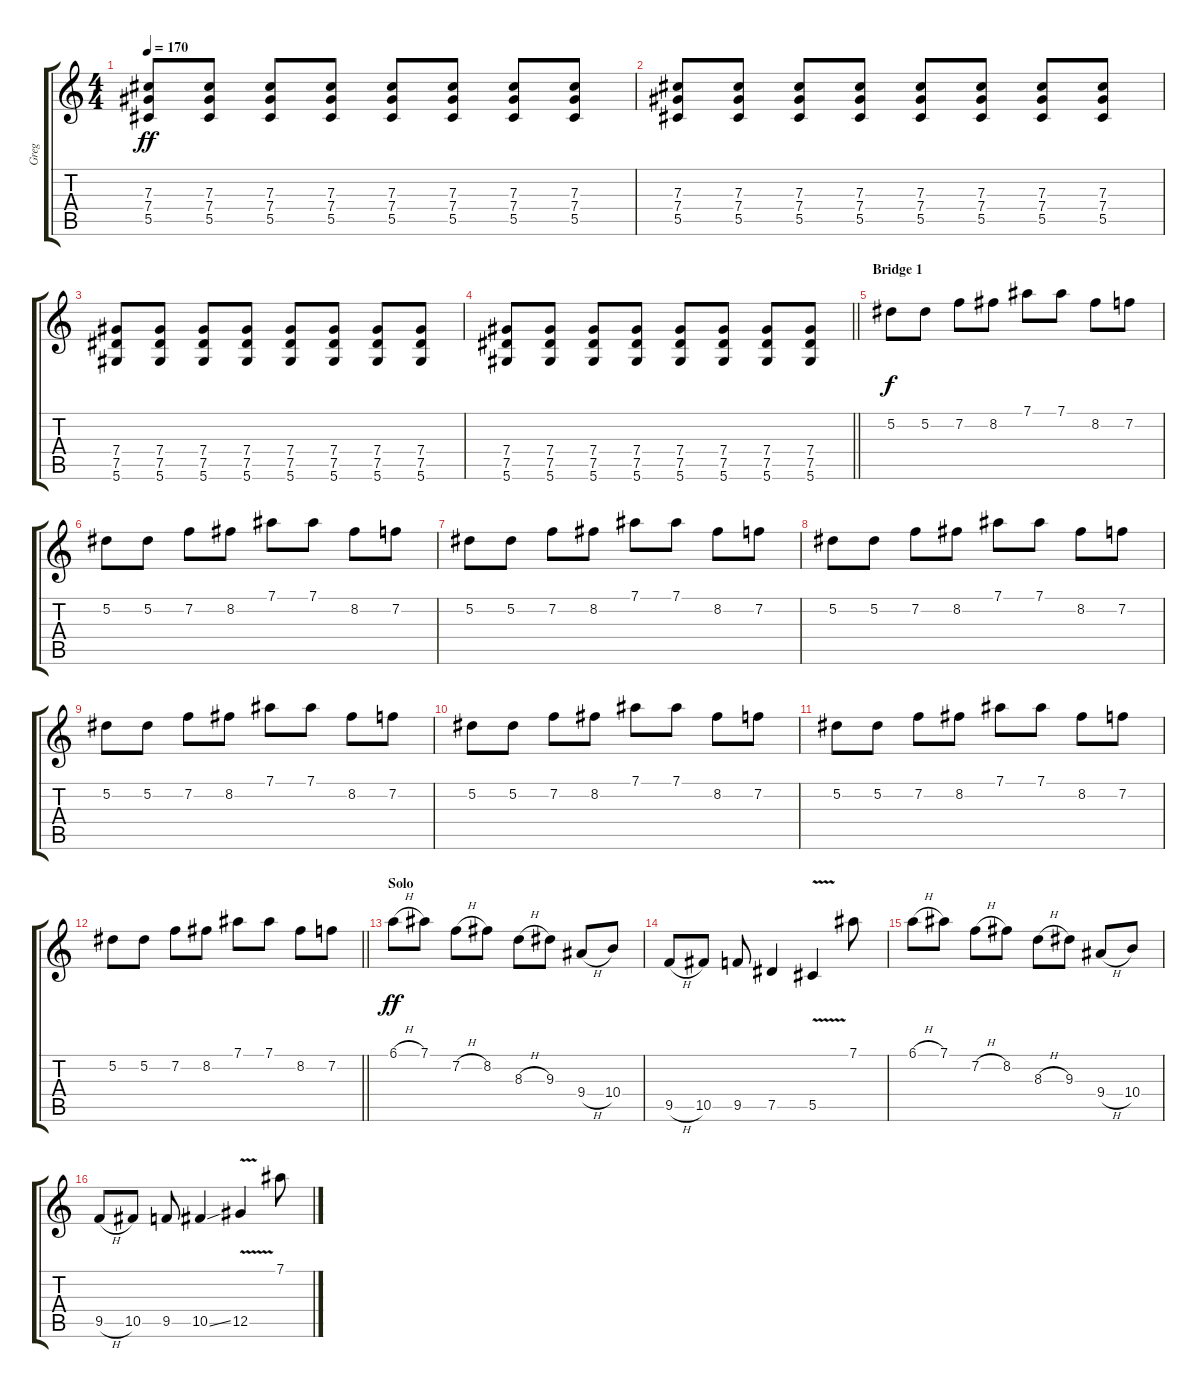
\track ("Greg" "Greg") {instrument overdrivenguitar}
\staff {score tabs}
\tuning (Eb4 Bb3 Gb3 Db3 Ab2 Eb2) {hide}
\ts (4 4)
\tempo 170
\clef g2
\ks c
(7.3 7.4 5.5).8{dy ff} (7.3 7.4 5.5).8 (7.3 7.4 5.5).8 (7.3 7.4 5.5).8 (7.3 7.4 5.5).8 (7.3 7.4 5.5).8 (7.3 7.4 5.5).8 (7.3 7.4 5.5).8 |
(7.3 7.4 5.5).8 (7.3 7.4 5.5).8 (7.3 7.4 5.5).8 (7.3 7.4 5.5).8 (7.3 7.4 5.5).8 (7.3 7.4 5.5).8 (7.3 7.4 5.5).8 (7.3 7.4 5.5).8 |
(7.4 7.5 5.6).8 (7.4 7.5 5.6).8 (7.4 7.5 5.6).8 (7.4 7.5 5.6).8 (7.4 7.5 5.6).8 (7.4 7.5 5.6).8 (7.4 7.5 5.6).8 (7.4 7.5 5.6).8 |
\barLineRight lightlight
(7.4 7.5 5.6).8 (7.4 7.5 5.6).8 (7.4 7.5 5.6).8 (7.4 7.5 5.6).8 (7.4 7.5 5.6).8 (7.4 7.5 5.6).8 (7.4 7.5 5.6).8 (7.4 7.5 5.6).8 |
\section ("" "Bridge 1")
5.2.8{dy f} 5.2.8 7.2.8 8.2.8 7.1.8 7.1.8 8.2.8 7.2.8 |
5.2.8 5.2.8 7.2.8 8.2.8 7.1.8 7.1.8 8.2.8 7.2.8 |
5.2.8 5.2.8 7.2.8 8.2.8 7.1.8 7.1.8 8.2.8 7.2.8 |
5.2.8 5.2.8 7.2.8 8.2.8 7.1.8 7.1.8 8.2.8 7.2.8 |
5.2.8 5.2.8 7.2.8 8.2.8 7.1.8 7.1.8 8.2.8 7.2.8 |
5.2.8 5.2.8 7.2.8 8.2.8 7.1.8 7.1.8 8.2.8 7.2.8 |
5.2.8 5.2.8 7.2.8 8.2.8 7.1.8 7.1.8 8.2.8 7.2.8 |
\barLineRight lightlight
5.2.8 5.2.8 7.2.8 8.2.8 7.1.8 7.1.8 8.2.8 7.2.8 |
\section ("" "Solo")
6.1{h}.8{dy ff} 7.1.8 7.2{h}.8 8.2.8 8.3{h}.8 9.3.8 9.4{h}.8 10.4.8 |
9.5{h}.8 10.5.8 9.5.8 7.5.4 5.5{v}.4 7.1.8 |
6.1{h}.8 7.1.8 7.2{h}.8 8.2.8 8.3{h}.8 9.3.8 9.4{h}.8 10.4.8 |
9.5{h}.8 10.5.8 9.5.8 10.5{ss}.4 12.5{v}.4 7.1.8
